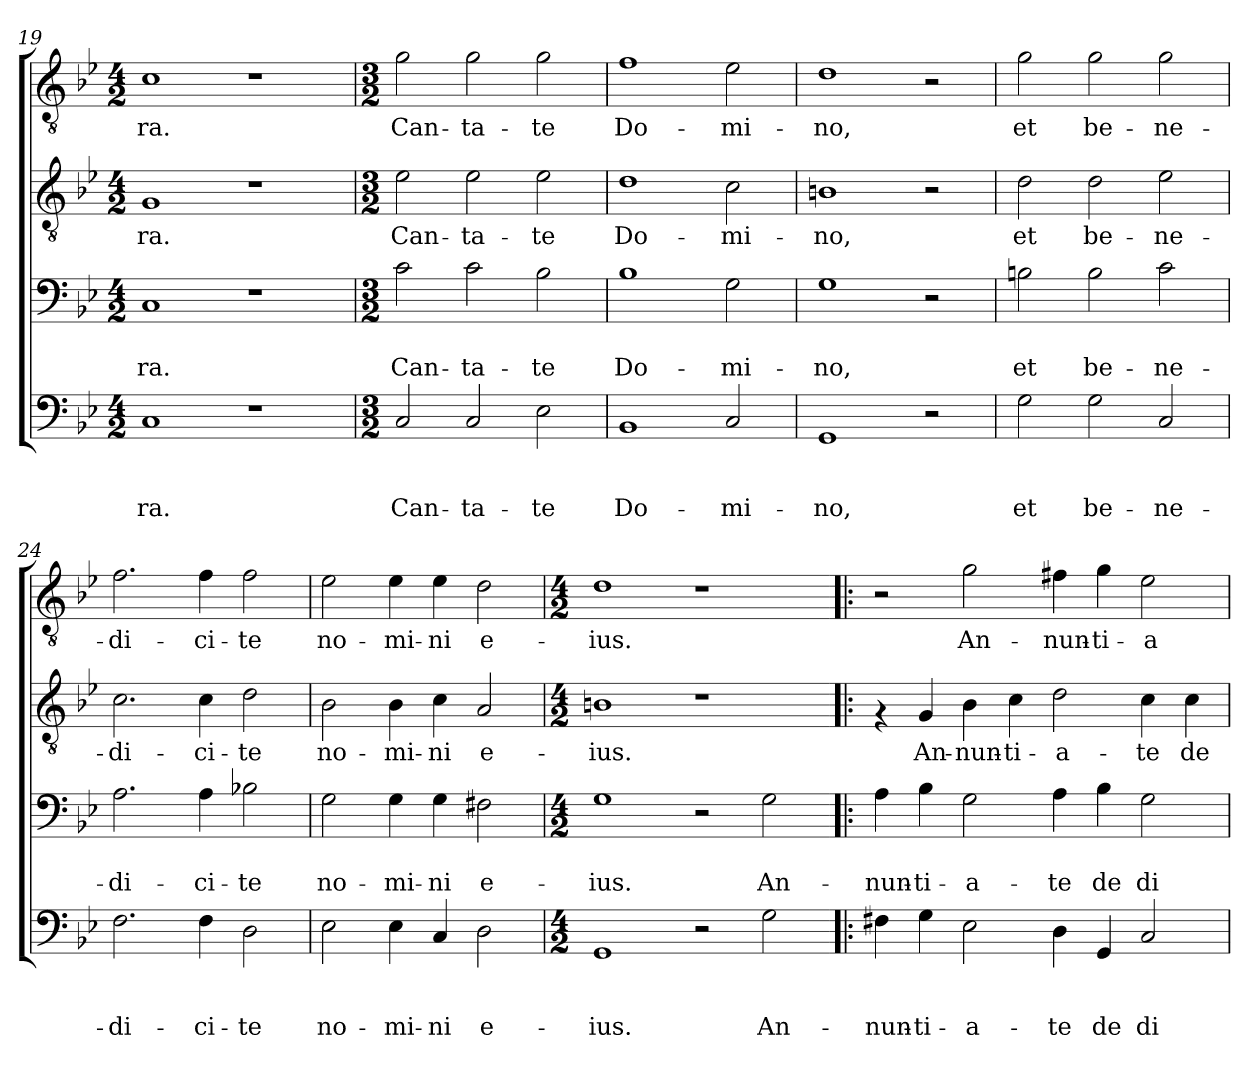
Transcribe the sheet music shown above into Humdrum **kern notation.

**kern	**text	**text	**text	**kern	**text	**text	**kern	**text	**kern	**text
*part3	*part3	*part3	*part3	*part2	*part2	*part2	*part1	*part1	*part1	*part1
*staff4	*staff4	*staff4	*staff4	*staff3	*staff3	*staff3	*staff2	*staff2	*staff1	*staff1
!!LO:LB:g=z
*clefF4	*	*	*	*clefF4	*	*	*clefGv2	*	*clefGv2	*
*k[b-e-]	*	*	*	*k[b-e-]	*	*	*k[b-e-]	*	*k[b-e-]	*
*B-:	*	*	*	*B-:	*	*	*B-:	*	*B-:	*
*M4/2	*	*	*	*M4/2	*	*	*M4/2	*	*M4/2	*
=19	=19	=19	=19	=19	=19	=19	=19	=19	=19	=19
!	!	!	!LO:LY:b	!	!	!LO:LY:b	!	!LO:LY:b	!	!LO:LY:b
1C	.	.	-ra.	1C	.	-ra.	1G	ra.	1c	-ra.
1r	.	.	.	1r	.	.	1r	.	1r	.
=20	=20	=20	=20	=20	=20	=20	=20	=20	=20	=20
*M3/2	*	*	*	*M3/2	*	*	*M3/2	*	*M3/2	*
*	*	*	*	*	*	*	*	*	*MM300	*
!	!	!	!LO:LY:b	!	!	!LO:LY:b	!	!LO:LY:b	!	!LO:LY:b
2C/	.	.	Can-	2c\	.	Can-	2e-\	Can-	2g\	Can-
!	!	!	!LO:LY:b	!	!	!LO:LY:b	!	!LO:LY:b	!	!LO:LY:b
2C/	.	.	-ta-	2c\	.	-ta-	2e-\	-ta-	2g\	-ta-
!	!	!	!LO:LY:b	!	!	!LO:LY:b	!	!LO:LY:b	!	!LO:LY:b
2E-\	.	.	-te	2B-\	.	-te	2e-\	-te	2g\	-te
=21	=21	=21	=21	=21	=21	=21	=21	=21	=21	=21
!	!	!	!LO:LY:b	!	!	!LO:LY:b	!	!LO:LY:b	!	!LO:LY:b
1BB-	.	.	Do-	1B-	.	Do-	1d	-Do-	1f	Do-
!	!	!	!LO:LY:b	!	!	!LO:LY:b	!	!LO:LY:b	!	!LO:LY:b
2C/	.	.	-mi-	2G\	.	-mi-	2c\	-mi-	2e-\	-mi-
=22	=22	=22	=22	=22	=22	=22	=22	=22	=22	=22
!	!	!	!LO:LY:b	!	!	!LO:LY:b	!	!LO:LY:b	!	!LO:LY:b
1GG	.	.	-no,	1G	.	-no,	1Bn	no,	1d	-no,
2r	.	.	.	2r	.	.	2r	.	2r	.
=23	=23	=23	=23	=23	=23	=23	=23	=23	=23	=23
!	!	!	!LO:LY:b	!	!	!LO:LY:b	!	!LO:LY:b	!	!LO:LY:b
2G\	.	.	et	2Bn\	.	et	2d\	-et	2g\	et
!	!	!	!LO:LY:b	!	!	!LO:LY:b	!	!LO:LY:b	!	!LO:LY:b
2G\	.	.	be-	2B\	.	be-	2d\	be-	2g\	be-
!	!	!	!LO:LY:b	!	!	!LO:LY:b	!	!LO:LY:b	!	!LO:LY:b
2C/	.	.	-ne-	2c\	.	-ne-	2e-\	-ne-	2g\	-ne-
=24	=24	=24	=24	=24	=24	=24	=24	=24	=24	=24
!	!	!	!LO:LY:b	!	!	!LO:LY:b	!	!LO:LY:b	!	!LO:LY:b
2.F\	.	.	-di-	2.A\	.	-di-	2.c\	di-	2.f\	-di-
!	!	!	!LO:LY:b	!	!	!LO:LY:b	!	!LO:LY:b	!	!LO:LY:b
4F\	.	.	-ci-	4A\	.	-ci-	4c\	-ci-	4f\	-ci-
!	!	!	!LO:LY:b	!	!	!LO:LY:b	!	!LO:LY:b	!	!LO:LY:b
2D\	.	.	-te	2B-X\	.	-te	2d\	-te	2f\	-te
!!LO:PB:g=z
=25	=25	=25	=25	=25	=25	=25	=25	=25	=25	=25
!	!	!	!LO:LY:b	!	!	!LO:LY:b	!	!LO:LY:b	!	!LO:LY:b
2E-\	.	.	no-	2G\	.	no-	2B-\	-no-	2e-\	no-
!	!	!	!LO:LY:b	!	!	!LO:LY:b	!	!LO:LY:b	!	!LO:LY:b
4E-\	.	.	-mi-	4G\	.	-mi-	4B-\	-mi-	4e-\	-mi-
!	!	!	!LO:LY:b	!	!	!LO:LY:b	!	!LO:LY:b	!	!LO:LY:b
4C/	.	.	-ni	4G\	.	-ni	4c\	-ni	4e-\	-ni
!	!	!	!LO:LY:b	!	!	!LO:LY:b	!	!LO:LY:b	!	!LO:LY:b
2D\	.	.	e-	2F#X\	.	e-	2A/	e-	2d\	e-
=26	=26	=26	=26	=26	=26	=26	=26	=26	=26	=26
*M4/2	*	*	*	*M4/2	*	*	*M4/2	*	*M4/2	*
*	*	*	*	*	*	*	*	*	*MM200	*
!	!	!	!LO:LY:b	!	!	!LO:LY:b	!	!LO:LY:b	!	!LO:LY:b
1GG	.	.	-ius.	1G	.	-ius.	1Bn	ius.	1d	-ius.
2r	.	.	.	2r	.	.	1r	.	1r	.
!	!	!	!LO:LY:b	!	!	!LO:LY:b	!	!	!	!
2G\	.	.	An-	2G\	.	An-	.	.	.	.
=27!|:	=27!|:	=27!|:	=27!|:	=27!|:	=27!|:	=27!|:	=27!|:	=27!|:	=27!|:	=27!|:
!	!	!	!LO:LY:b	!	!	!LO:LY:b	!	!	!	!
4F#X\	.	.	-nun-	4A\	.	-nun-	4rF	.	2r	.
!	!	!	!LO:LY:b	!	!	!LO:LY:b	!	!LO:LY:b	!	!
4G\	.	.	-ti-	4B-\	.	-ti-	4G/	-An-	.	.
!	!	!	!LO:LY:b	!	!	!LO:LY:b	!	!LO:LY:b	!	!LO:LY:b
2E-\	.	.	-a-	2G\	.	-a-	4B-\	-nun-	2g\	An-
!	!	!	!	!	!	!	!	!LO:LY:b	!	!
.	.	.	.	.	.	.	4c\	-ti-	.	.
!	!	!	!LO:LY:b	!	!	!LO:LY:b	!	!LO:LY:b	!	!LO:LY:b
4D\	.	.	-te	4A\	.	-te	2d\	-a-	4f#X\	-nun-
!	!	!	!LO:LY:b	!	!	!LO:LY:b	!	!	!	!LO:LY:b
4GG/	.	.	de	4B-\	.	de	.	.	4g\	-ti-
!	!	!	!LO:LY:b	!	!	!LO:LY:b	!	!LO:LY:b	!	!LO:LY:b
2C/	.	.	di-	2G\	.	di-	4c\	-te	2e-\	-a-
!	!	!	!	!	!	!	!	!LO:LY:b	!	!
.	.	.	.	.	.	.	4c\	de	.	.
=	=	=	=	=	=	=	=	=	=	=
*-	*-	*-	*-	*-	*-	*-	*-	*-	*-	*-
